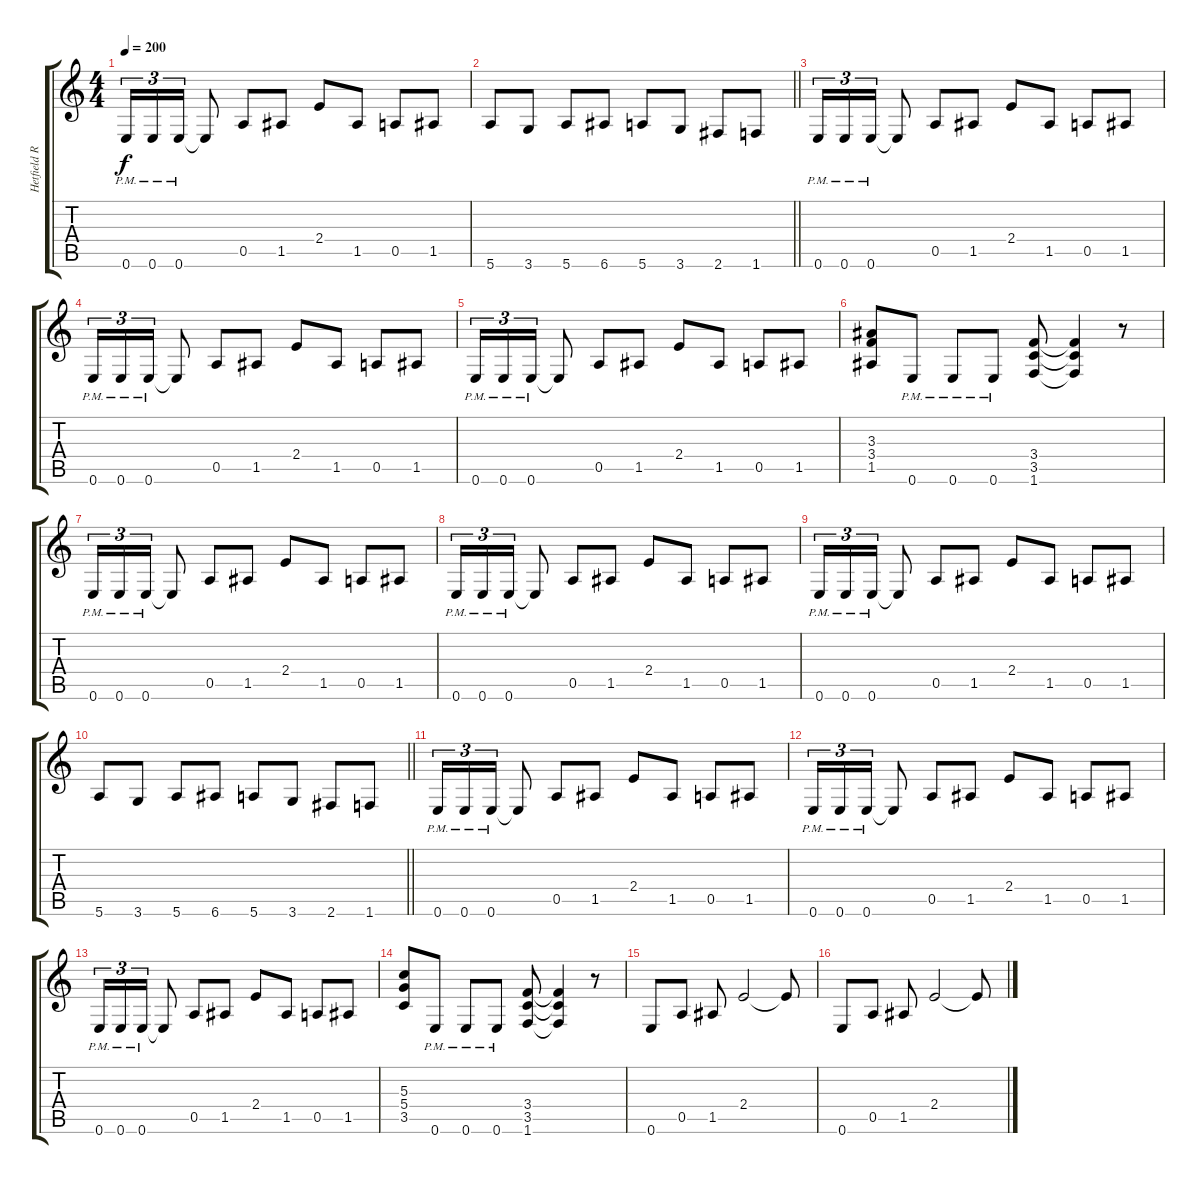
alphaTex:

\track ("Hetfield Rhythm" "Hetfield R") {instrument distortionguitar}
\staff {score tabs}
\tuning (E4 B3 G3 D3 A2 E2) {hide}
\ts (4 4)
\tempo 200
\clef g2
\ks c
0.6{pm}.16{tu (3 2) dy f} 0.6{pm}.16{tu (3 2)} 0.6{pm}.16{tu (3 2)} 0.6{t}.8 0.5.8 1.5.8 2.4.8 1.5.8 0.5.8 1.5.8 |
\barLineRight lightlight
5.6.8 3.6.8 5.6.8 6.6.8 5.6.8 3.6.8 2.6.8 1.6.8 |
0.6{pm}.16{tu (3 2)} 0.6{pm}.16{tu (3 2)} 0.6{pm}.16{tu (3 2)} 0.6{t}.8 0.5.8 1.5.8 2.4.8 1.5.8 0.5.8 1.5.8 |
0.6{pm}.16{tu (3 2)} 0.6{pm}.16{tu (3 2)} 0.6{pm}.16{tu (3 2)} 0.6{t}.8 0.5.8 1.5.8 2.4.8 1.5.8 0.5.8 1.5.8 |
0.6{pm}.16{tu (3 2)} 0.6{pm}.16{tu (3 2)} 0.6{pm}.16{tu (3 2)} 0.6{t}.8 0.5.8 1.5.8 2.4.8 1.5.8 0.5.8 1.5.8 |
(3.3 3.4 1.5).8 0.6{pm}.8 0.6{pm}.8 0.6{pm}.8 (3.4 3.5 1.6).8 (3.4{t} 3.5{t} 1.6{t}).4 r.8 |
0.6{pm}.16{tu (3 2)} 0.6{pm}.16{tu (3 2)} 0.6{pm}.16{tu (3 2)} 0.6{t}.8 0.5.8 1.5.8 2.4.8 1.5.8 0.5.8 1.5.8 |
0.6{pm}.16{tu (3 2)} 0.6{pm}.16{tu (3 2)} 0.6{pm}.16{tu (3 2)} 0.6{t}.8 0.5.8 1.5.8 2.4.8 1.5.8 0.5.8 1.5.8 |
0.6{pm}.16{tu (3 2)} 0.6{pm}.16{tu (3 2)} 0.6{pm}.16{tu (3 2)} 0.6{t}.8 0.5.8 1.5.8 2.4.8 1.5.8 0.5.8 1.5.8 |
\barLineRight lightlight
5.6.8 3.6.8 5.6.8 6.6.8 5.6.8 3.6.8 2.6.8 1.6.8 |
0.6{pm}.16{tu (3 2)} 0.6{pm}.16{tu (3 2)} 0.6{pm}.16{tu (3 2)} 0.6{t}.8 0.5.8 1.5.8 2.4.8 1.5.8 0.5.8 1.5.8 |
0.6{pm}.16{tu (3 2)} 0.6{pm}.16{tu (3 2)} 0.6{pm}.16{tu (3 2)} 0.6{t}.8 0.5.8 1.5.8 2.4.8 1.5.8 0.5.8 1.5.8 |
0.6{pm}.16{tu (3 2)} 0.6{pm}.16{tu (3 2)} 0.6{pm}.16{tu (3 2)} 0.6{t}.8 0.5.8 1.5.8 2.4.8 1.5.8 0.5.8 1.5.8 |
(5.3 5.4 3.5).8 0.6{pm}.8 0.6{pm}.8 0.6{pm}.8 (3.4 3.5 1.6).8 (3.4{t} 3.5{t} 1.6{t}).4 r.8 |
0.6.8 0.5.8 1.5.8 2.4.2 2.4{t}.8 |
0.6.8 0.5.8 1.5.8 2.4.2 2.4{t}.8
